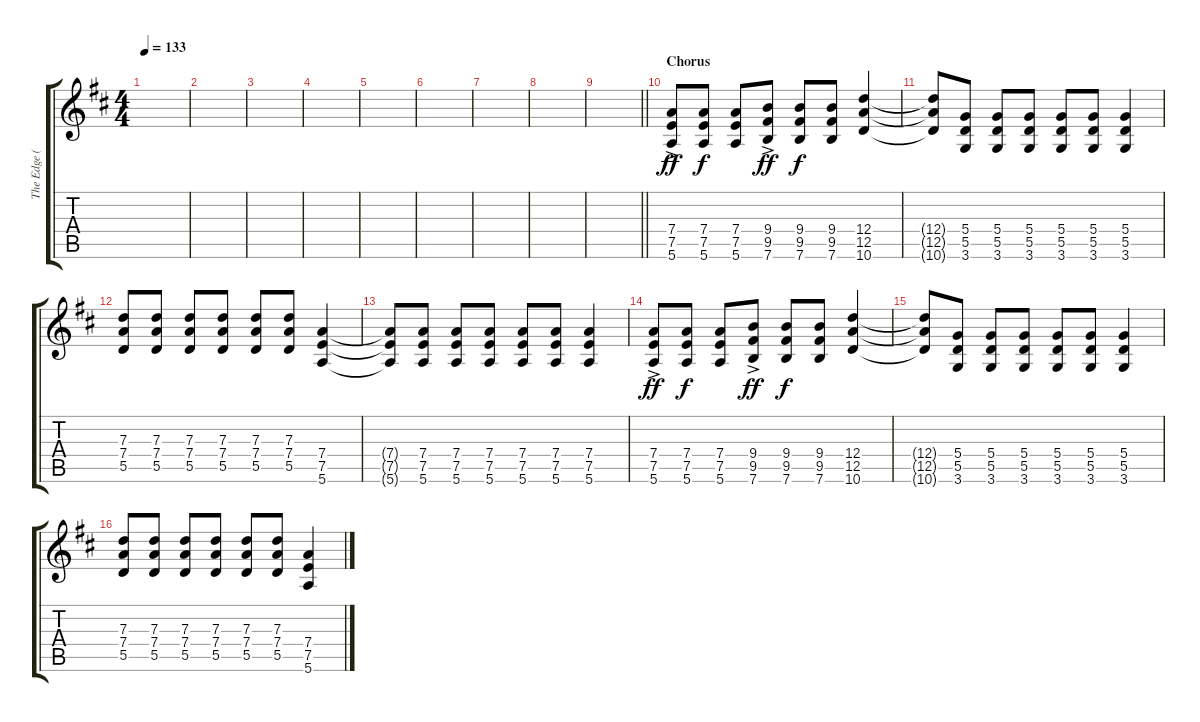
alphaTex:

\track ("The Edge (Add)" "The Edge (") {instrument electricguitarjazz}
\staff {score tabs}
\tuning (E4 B3 G3 D3 A2 E2) {hide}
\ts (4 4)
\tempo 133
\clef g2
\ks d
|
|
|
|
|
|
|
|
\barLineRight lightlight
|
\section ("" "Chorus")
(7.4{ac} 7.5 5.6).8{dy ff instrument distortionguitar} (7.4 7.5 5.6).8{dy f} (7.4 7.5 5.6).8 (9.4{ac} 9.5 7.6).8{dy ff} (9.4 9.5 7.6).8{dy f} (9.4 9.5 7.6).8 (12.4 12.5 10.6).4 |
(12.4{t} 12.5{t} 10.6{t}).8 (5.4 5.5 3.6).8 (5.4 5.5 3.6).8 (5.4 5.5 3.6).8 (5.4 5.5 3.6).8 (5.4 5.5 3.6).8 (5.4 5.5 3.6).4 |
(7.3 7.4 5.5).8 (7.3 7.4 5.5).8 (7.3 7.4 5.5).8 (7.3 7.4 5.5).8 (7.3 7.4 5.5).8 (7.3 7.4 5.5).8 (7.4 7.5 5.6).4 |
(7.4{t} 7.5{t} 5.6{t}).8 (7.4 7.5 5.6).8 (7.4 7.5 5.6).8 (7.4 7.5 5.6).8 (7.4 7.5 5.6).8 (7.4 7.5 5.6).8 (7.4 7.5 5.6).4 |
(7.4{ac} 7.5 5.6).8{dy ff} (7.4 7.5 5.6).8{dy f} (7.4 7.5 5.6).8 (9.4{ac} 9.5 7.6).8{dy ff} (9.4 9.5 7.6).8{dy f} (9.4 9.5 7.6).8 (12.4 12.5 10.6).4 |
(12.4{t} 12.5{t} 10.6{t}).8 (5.4 5.5 3.6).8 (5.4 5.5 3.6).8 (5.4 5.5 3.6).8 (5.4 5.5 3.6).8 (5.4 5.5 3.6).8 (5.4 5.5 3.6).4 |
(7.3 7.4 5.5).8 (7.3 7.4 5.5).8 (7.3 7.4 5.5).8 (7.3 7.4 5.5).8 (7.3 7.4 5.5).8 (7.3 7.4 5.5).8 (7.4 7.5 5.6).4
